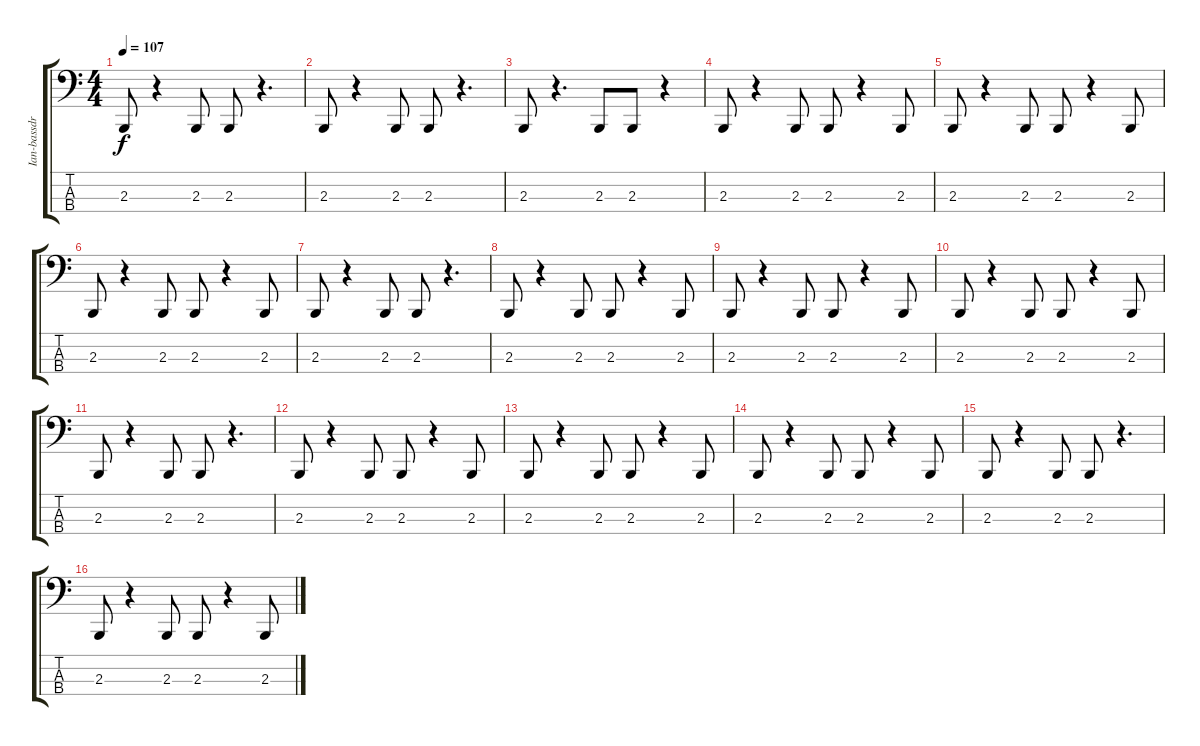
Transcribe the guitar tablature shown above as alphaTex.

\track ("Ian-bassdrum" "Ian-bassdr") {instrument acousticgrandpiano}
\staff {score tabs}
\tuning (G2 D2 A1 E1) {hide}
\ts (4 4)
\tempo 107
\clef f4
\ks c
2.3.8{dy f} r.4 2.3.8 2.3.8 r.4{d} |
2.3.8 r.4 2.3.8 2.3.8 r.4{d} |
2.3.8 r.4{d} 2.3.8 2.3.8 r.4 |
2.3.8 r.4 2.3.8 2.3.8 r.4 2.3.8 |
2.3.8 r.4 2.3.8 2.3.8 r.4 2.3.8 |
2.3.8 r.4 2.3.8 2.3.8 r.4 2.3.8 |
2.3.8 r.4 2.3.8 2.3.8 r.4{d} |
2.3.8 r.4 2.3.8 2.3.8 r.4 2.3.8 |
2.3.8 r.4 2.3.8 2.3.8 r.4 2.3.8 |
2.3.8 r.4 2.3.8 2.3.8 r.4 2.3.8 |
2.3.8 r.4 2.3.8 2.3.8 r.4{d} |
2.3.8 r.4 2.3.8 2.3.8 r.4 2.3.8 |
2.3.8 r.4 2.3.8 2.3.8 r.4 2.3.8 |
2.3.8 r.4 2.3.8 2.3.8 r.4 2.3.8 |
2.3.8 r.4 2.3.8 2.3.8 r.4{d} |
2.3.8 r.4 2.3.8 2.3.8 r.4 2.3.8
